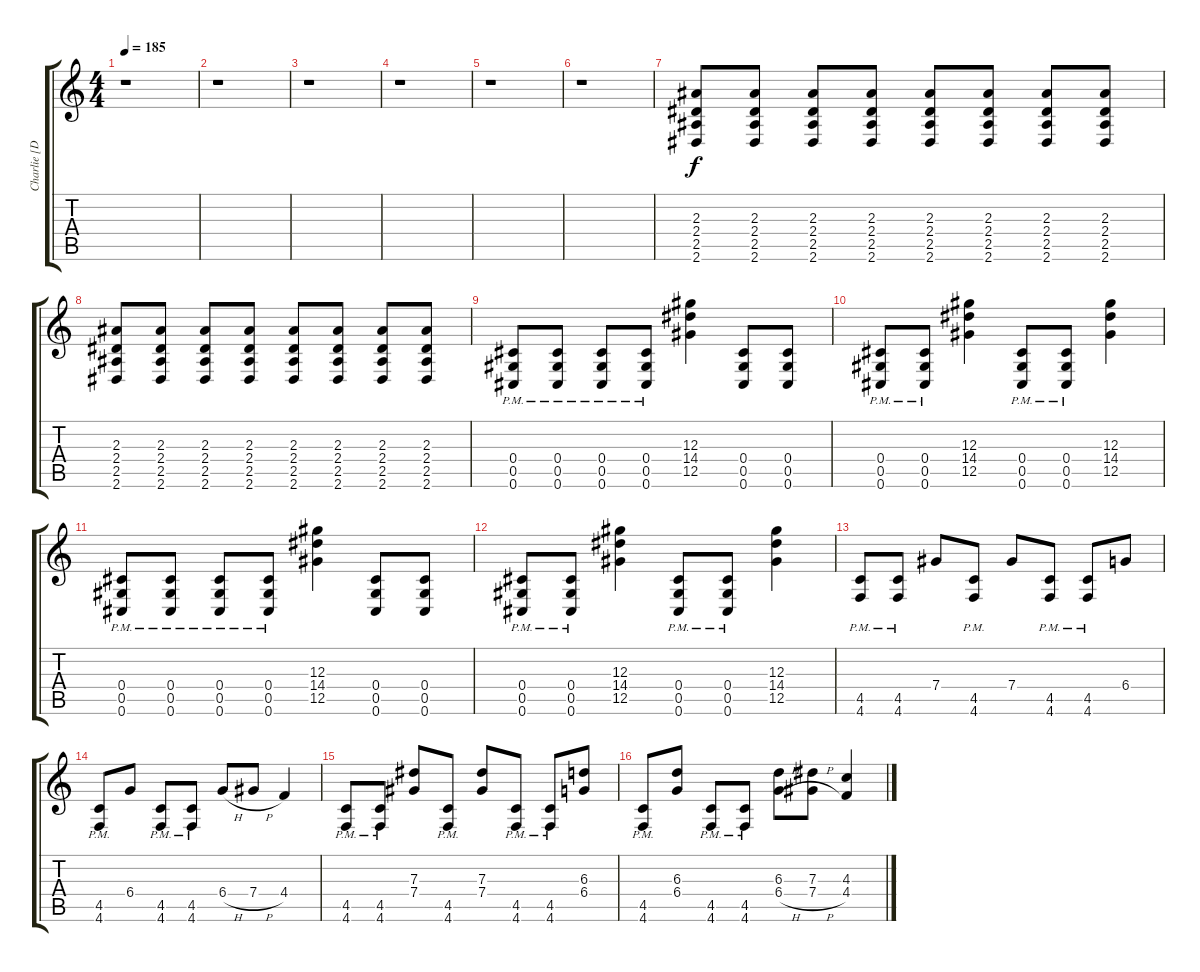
\track ("Charlie [Distortion]" "Charlie [D") {instrument distortionguitar}
\staff {score tabs}
\tuning (F4 C4 Ab3 Db3 Ab2 Db2) {hide}
\ts (4 4)
\tempo 185
\clef g2
\ks c
r.1{dy f} |
r.1 |
r.1 |
r.1 |
r.1 |
r.1 |
(2.3 2.4 2.5 2.6).8 (2.3 2.4 2.5 2.6).8 (2.3 2.4 2.5 2.6).8 (2.3 2.4 2.5 2.6).8 (2.3 2.4 2.5 2.6).8 (2.3 2.4 2.5 2.6).8 (2.3 2.4 2.5 2.6).8 (2.3 2.4 2.5 2.6).8 |
(2.3 2.4 2.5 2.6).8 (2.3 2.4 2.5 2.6).8 (2.3 2.4 2.5 2.6).8 (2.3 2.4 2.5 2.6).8 (2.3 2.4 2.5 2.6).8 (2.3 2.4 2.5 2.6).8 (2.3 2.4 2.5 2.6).8 (2.3 2.4 2.5 2.6).8 |
(0.4{pm} 0.5{pm} 0.6{pm}).8 (0.4{pm} 0.5{pm} 0.6{pm}).8 (0.4{pm} 0.5{pm} 0.6{pm}).8 (0.4{pm} 0.5{pm} 0.6{pm}).8 (12.3 14.4 12.5).4 (0.4 0.5 0.6).8 (0.4 0.5 0.6).8 |
(0.4{pm} 0.5{pm} 0.6{pm}).8 (0.4{pm} 0.5{pm} 0.6{pm}).8 (12.3 14.4 12.5).4 (0.4{pm} 0.5{pm} 0.6{pm}).8 (0.4{pm} 0.5{pm} 0.6{pm}).8 (12.3 14.4 12.5).4 |
(0.4{pm} 0.5{pm} 0.6{pm}).8 (0.4{pm} 0.5{pm} 0.6{pm}).8 (0.4{pm} 0.5{pm} 0.6{pm}).8 (0.4{pm} 0.5{pm} 0.6{pm}).8 (12.3 14.4 12.5).4 (0.4 0.5 0.6).8 (0.4 0.5 0.6).8 |
(0.4{pm} 0.5{pm} 0.6{pm}).8 (0.4{pm} 0.5{pm} 0.6{pm}).8 (12.3 14.4 12.5).4 (0.4{pm} 0.5{pm} 0.6{pm}).8 (0.4{pm} 0.5{pm} 0.6{pm}).8 (12.3 14.4 12.5).4 |
(4.5{pm} 4.6{pm}).8 (4.5{pm} 4.6{pm}).8 7.4.8 (4.5{pm} 4.6{pm}).8 7.4.8 (4.5{pm} 4.6{pm}).8 (4.5{pm} 4.6{pm}).8 6.4.8 |
(4.5{pm} 4.6{pm}).8 6.4.8 (4.5{pm} 4.6{pm}).8 (4.5{pm} 4.6{pm}).8 6.4{h}.8 7.4{h}.8 4.4.4 |
(4.5{pm} 4.6{pm}).8 (4.5{pm} 4.6{pm}).8 (7.3 7.4).8 (4.5{pm} 4.6{pm}).8 (7.3 7.4).8 (4.5{pm} 4.6{pm}).8 (4.5{pm} 4.6{pm}).8 (6.3 6.4).8 |
(4.5{pm} 4.6{pm}).8 (6.3 6.4).8 (4.5{pm} 4.6{pm}).8 (4.5{pm} 4.6{pm}).8 (6.3 6.4{h}).8 (7.3 7.4{h}).8 (4.3 4.4).4
